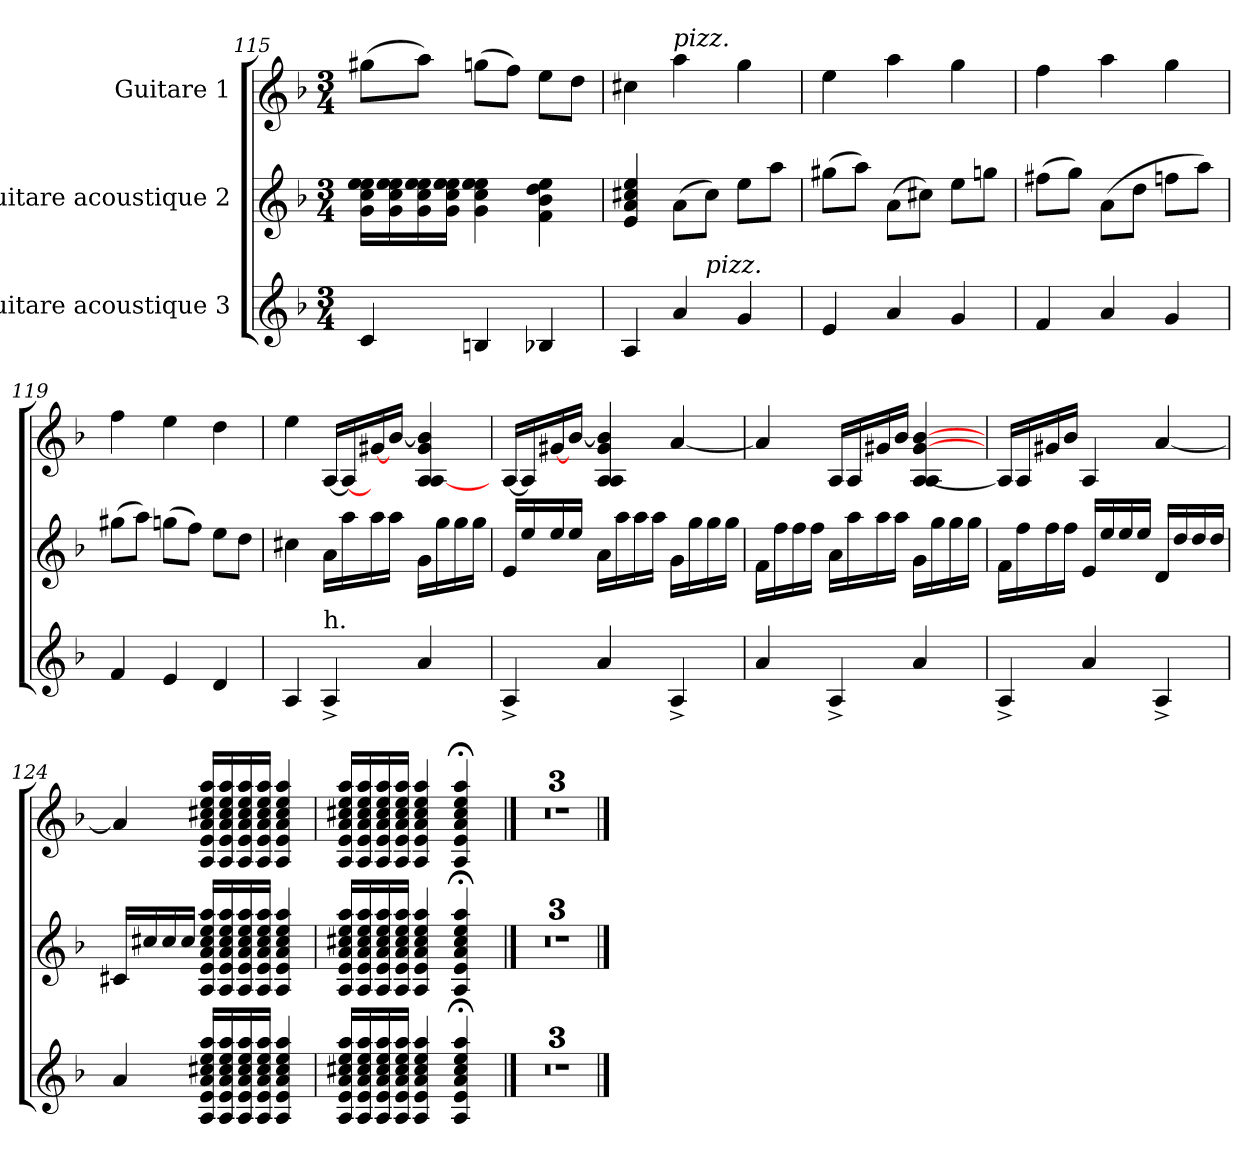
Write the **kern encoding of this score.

**kern	**kern	**kern
*part3	*part2	*part1
*staff3	*staff2	*staff1
*I"Guitare acoustique 3	*I"Guitare acoustique 2	*I"Guitare 1
*clefG2	*clefG2	*clefG2
*ITrd7c12	*ITrd7c12	*ITrd7c12
*k[b-]	*k[b-]	*k[b-]
*d:	*d:	*d:
*M3/4	*M3/4	*M3/4
=115	=115	=115
4C/	16G\ 16c\ 16e\ 16e\LL	(>8g#X\L
.	16G\ 16c\ 16e\ 16e\	.
.	16G\ 16c\ 16e\ 16e\	8a\J)
.	16G\ 16c\ 16e\ 16e\JJ	.
4BBn/	4G\ 4c\ 4e\ 4e\	(>8gn\L
.	.	8f\J)
4BB-X/	4F\ 4B-\ 4d\ 4e\	8e\L
.	.	8d\J
=116	=116	=116
*^	*	*
4AA/	4.ryy	4E/ 4A/ 4c#X/ 4e/	4c#X\
!	!	!	!LO:TX:a:i:t=pizz.
4A/	.	(>8A\L	4a\
!	!LO:TX:a:i:t=pizz.	!	!
.	4.ryy	8c#\J)	.
4G/	.	8e\L	4g\
.	.	8a\J	.
*v	*v	*	*
!!LO:LB:g=z
=117	=117	=117
4E/	(>8g#X\L	4e\
.	8a\J)	.
4A/	(>8A\L	4a\
.	8c#X\J)	.
4G/	8e\L	4g\
.	8gn\J	.
=118	=118	=118
4F/	(>8f#X\L	4f\
.	8g\J)	.
4A/	(>8A\L	4a\
.	8d\J	.
4G/	8fn\L	4g\
.	8a\J)	.
=119	=119	=119
4F/	(>8g#X\L	4f\
.	8a\J)	.
4E/	(>8gn\L	4e\
.	8f\J)	.
4D/	8e\L	4d\
.	8d\J	.
=120	=120	=120
4AA/	4c#X\	4e\
!LO:TX:a:t=h.	!	!
4AA^</	16A\LL	[16AA/LL
.	16a\	16AA/_
.	16a\	[16G#X/
.	16a\JJ	[16B-/JJ
4A/	16G\LL	4AA/ [4AA/ 4G#/ 4B-/]
.	16g\	.
.	16g\	.
.	16g\JJ	.
!!LO:PB:g=z
=121	=121	=121
4AA^</	16E/LL	[16AA/LL
.	16e/	16AA/]
.	16e/	[16G#X/
.	16e/JJ	[16B-/JJ
4A/	16A\LL	4AA/ 4AA/ 4G#/ 4B-/]
.	16a\	.
.	16a\	.
.	16a\JJ	.
4AA^</	16G\LL	[4A/
.	16g\	.
.	16g\	.
.	16g\JJ	.
=122	=122	=122
4A/	16F\LL	4A/]
.	16f\	.
.	16f\	.
.	16f\JJ	.
4AA^</	16A\LL	16AA/LL
.	16a\	16AA/
.	16a\	16G#X/
.	16a\JJ	16B-/JJ
4A/	16G\LL	[4AA/ 4AA/ [4G#/ [4B-/
.	16g\	.
.	16g\	.
.	16g\JJ	.
=123	=123	=123
4AA^</	16F\LL	16AA/LL]
.	16f\	16AA/
.	16f\	16G#X/
.	16f\JJ	16B-/JJ
4A/	16E/LL	4AA/
.	16e/	.
.	16e/	.
.	16e/JJ	.
4AA^</	16D/LL	[4A/
.	16d/	.
.	16d/	.
.	16d/JJ	.
=124	=124	=124
4A/	16C#X/LL	4A/]
.	16c#X/	.
.	16c#/	.
.	16c#/JJ	.
16AA/ 16E/ 16A/ 16c#X/ 16e/ 16a/LL	16AA/ 16E/ 16A/ 16c#/ 16e/ 16a/LL	16AA/ 16E/ 16A/ 16c#X/ 16e/ 16a/LL
16AA/ 16E/ 16A/ 16c#/ 16e/ 16a/	16AA/ 16E/ 16A/ 16c#/ 16e/ 16a/	16AA/ 16E/ 16A/ 16c#/ 16e/ 16a/
16AA/ 16E/ 16A/ 16c#/ 16e/ 16a/	16AA/ 16E/ 16A/ 16c#/ 16e/ 16a/	16AA/ 16E/ 16A/ 16c#/ 16e/ 16a/
16AA/ 16E/ 16A/ 16c#/ 16e/ 16a/JJ	16AA/ 16E/ 16A/ 16c#/ 16e/ 16a/JJ	16AA/ 16E/ 16A/ 16c#/ 16e/ 16a/JJ
4AA/ 4E/ 4A/ 4c#/ 4e/ 4a/	4AA/ 4E/ 4A/ 4c#/ 4e/ 4a/	4AA/ 4E/ 4A/ 4c#/ 4e/ 4a/
!!LO:LB:g=z
=125	=125	=125
*^	*	*^
16AA/ 16E/ 16A/ 16c#X/ 16e/ 16a/LL	4ryy	16AA/ 16E/ 16A/ 16c#X/ 16e/ 16a/LL	16AA/ 16E/ 16A/ 16c#X/ 16e/ 16a/LL	4ryy
16AA/ 16E/ 16A/ 16c#/ 16e/ 16a/	.	16AA/ 16E/ 16A/ 16c#/ 16e/ 16a/	16AA/ 16E/ 16A/ 16c#/ 16e/ 16a/	.
16AA/ 16E/ 16A/ 16c#/ 16e/ 16a/	.	16AA/ 16E/ 16A/ 16c#/ 16e/ 16a/	16AA/ 16E/ 16A/ 16c#/ 16e/ 16a/	.
16AA/ 16E/ 16A/ 16c#/ 16e/ 16a/JJ	.	16AA/ 16E/ 16A/ 16c#/ 16e/ 16a/JJ	16AA/ 16E/ 16A/ 16c#/ 16e/ 16a/JJ	.
4AA/ 4E/ 4A/ 4c#/ 4e/ 4a/	4ryy	4AA/ 4E/ 4A/ 4c#/ 4e/ 4a/	4AA/ 4E/ 4A/ 4c#/ 4e/ 4a/	4ryy
4AA/;< 4E/;< 4A/;< 4c#/;< 4e/;< 4a/;<	8ryy	4AA/;< 4E/;< 4A/;< 4c#/;< 4e/;< 4a/;<	4AA/;< 4E/;< 4A/;< 4c#/;< 4e/;< 4a/;<	8ryy
.	8ryy	.	.	8ryy
*v	*v	*	*v	*v
==126	==126	==126
2.r	2.r	2.r
=127	=127	=127
2.r	2.r	2.r
=128	=128	=128
2.r	2.r	2.r
==	==	==
*-	*-	*-
